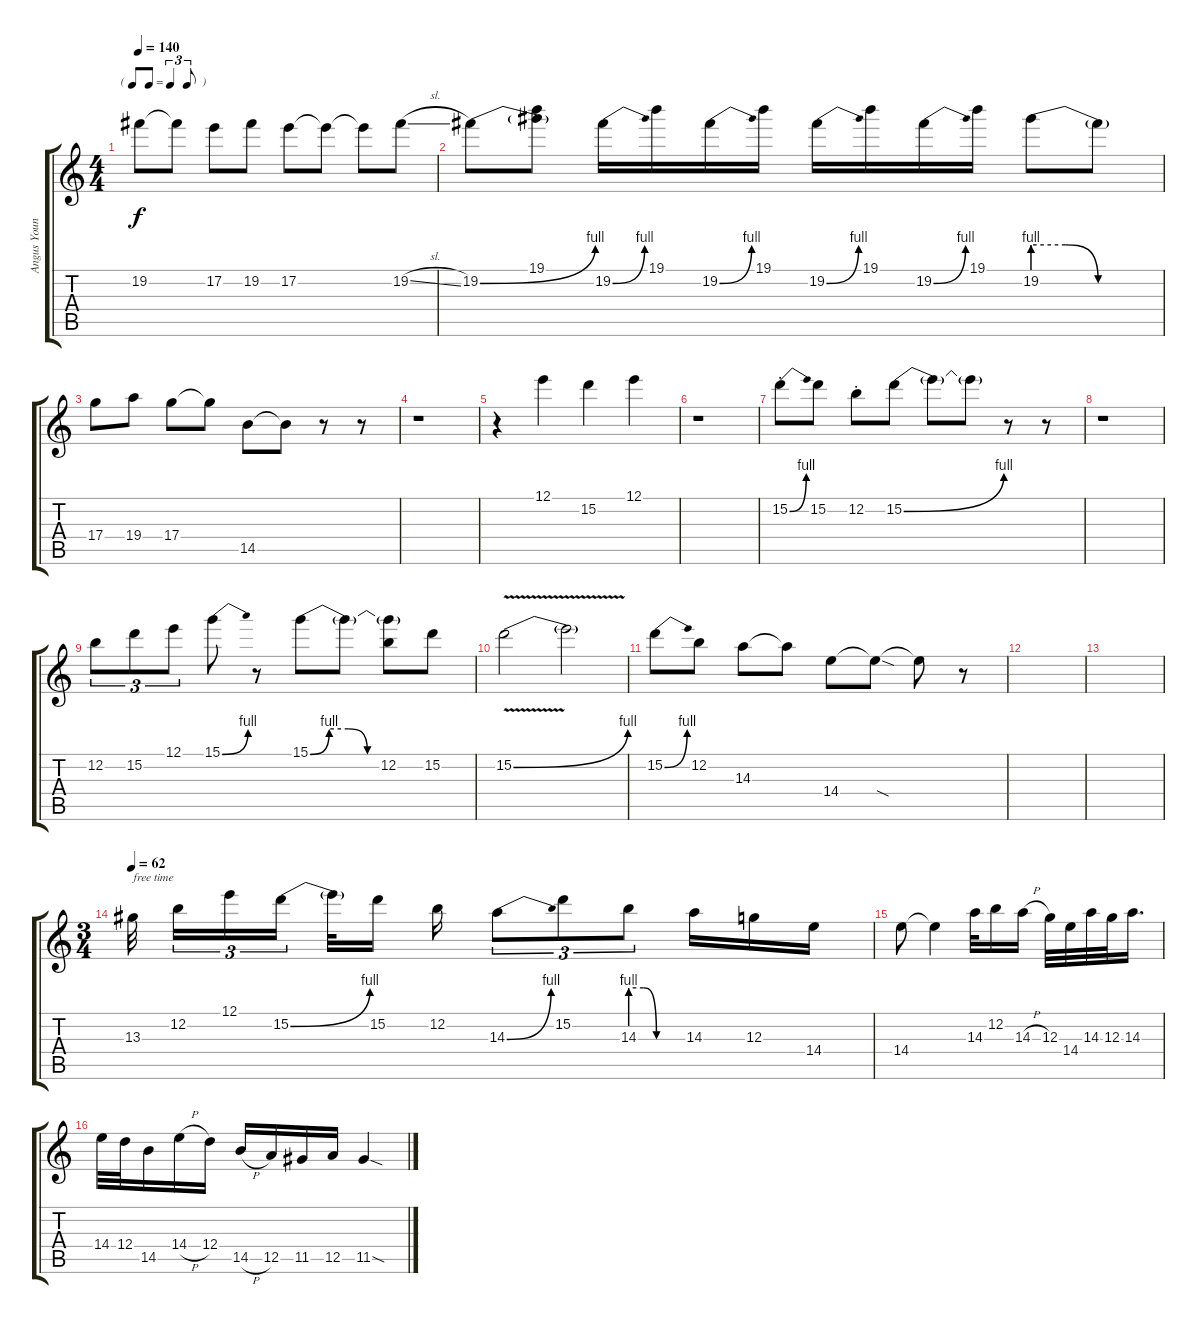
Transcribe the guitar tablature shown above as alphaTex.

\track ("Angus Young" "Angus Youn") {instrument distortionguitar}
\staff {score tabs}
\tuning (E4 B3 G3 D3 A2 E2) {hide}
\ts (4 4)
\tf triplet8th
\tempo 140
\clef g2
\ks c
19.2{t}.8{dy f} 19.2{t}.8 17.2.8 19.2.8 17.2.8 17.2{t}.8 17.2{t}.8 19.2{sl}.8 |
19.2{be (bend 0 0 60 4)}.8 (19.1 19.2{t}).8 19.2{be (bend 0 0 60 4)}.16 19.1.16 19.2{be (bend 0 0 60 4)}.16 19.1.16 19.2{be (bend 0 0 60 4)}.16 19.1.16 19.2{be (bend 0 0 60 4)}.16 19.1.16 19.2{be (custom 0 4 15 4 30 0 60 0)}.8 19.2{t}.8 |
17.4.8 19.4.8 17.4.8 17.4{t}.8 14.5.8 14.5{t}.8 r.8 r.8 |
r.1 |
r.4 12.1.4 15.2.4 12.1.4 |
r.1 |
15.2{be (bend 0 0 60 4) st}.8 15.2.8 12.2{st}.8 15.2{be (bend 0 0 60 4)}.8 15.2{t}.8 15.2{t}.8 r.8 r.8 |
r.1 |
12.2.8{tu (3 2)} 15.2.8{tu (3 2)} 12.1.8{tu (3 2)} 15.1{be (bend 0 0 60 4)}.8 r.8 15.1{be (custom 0 0 10 4 20 4 30 0 60 0)}.8 15.1{t}.8 (15.1{t} 12.2).8 15.2.8 |
15.2{be (bend 0 0 60 4) v}.2 15.2{t}.2 |
15.2{be (bend 0 0 60 4)}.8 12.2.8 14.3.8 14.3{t}.8 14.4.8 14.4{sod t}.8 14.4{t}.8 r.8 |
|
|
\ts (3 4)
\tempo 62
13.3.32{txt "free time" beam splitsecondary} 12.2.16{tu (3 2)} 12.1.16{tu (3 2)} 15.2{be (bend 0 0 60 4)}.16{tu (3 2) beam splitsecondary} 15.2{t}.32 15.2.16 12.2.16 14.3{be (bend 0 0 60 4)}.8{tu (3 2)} 15.2.8{tu (3 2)} 14.3{be (custom 0 4 15 4 30 0 60 0)}.8{tu (3 2)} 14.3.16 12.3.16 14.4.16 |
14.4.8 14.4{t}.4 14.3.32 12.2.16 14.3{h}.16 12.3.32 14.4.32 14.3.32 12.3.32 14.3.16{d} |
14.4.32 12.4.32 14.5.16 14.4{h}.16 12.4.16 14.5{h}.16 12.5.16 11.5.16 12.5.16 11.5{sod}.4
